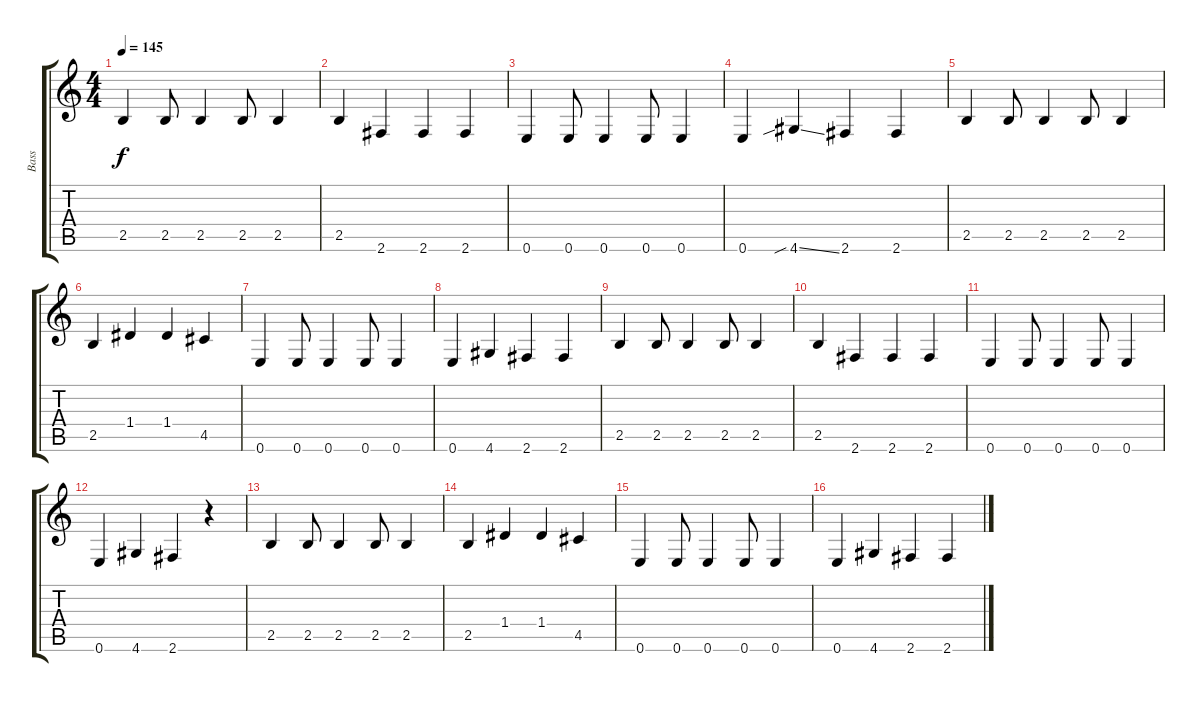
\track ("Bass" "Bass") {instrument electricbassfinger}
\staff {score tabs}
\tuning (E4 B3 G3 D3 A2 E2) {hide}
\ts (4 4)
\tempo 145
\clef g2
\ks c
2.5.4{dy f} 2.5.8 2.5.4 2.5.8 2.5.4 |
2.5.4 2.6.4 2.6.4 2.6.4 |
0.6.4 0.6.8 0.6.4 0.6.8 0.6.4 |
0.6.4 4.6{sib ss}.4 2.6.4 2.6.4 |
2.5.4 2.5.8 2.5.4 2.5.8 2.5.4 |
2.5.4 1.4.4 1.4.4 4.5.4 |
0.6.4 0.6.8 0.6.4 0.6.8 0.6.4 |
0.6.4 4.6.4 2.6.4 2.6.4 |
2.5.4 2.5.8 2.5.4 2.5.8 2.5.4 |
2.5.4 2.6.4 2.6.4 2.6.4 |
0.6.4 0.6.8 0.6.4 0.6.8 0.6.4 |
0.6.4 4.6.4 2.6.4 r.4 |
2.5.4 2.5.8 2.5.4 2.5.8 2.5.4 |
2.5.4 1.4.4 1.4.4 4.5.4 |
0.6.4 0.6.8 0.6.4 0.6.8 0.6.4 |
0.6.4 4.6.4 2.6.4 2.6.4
